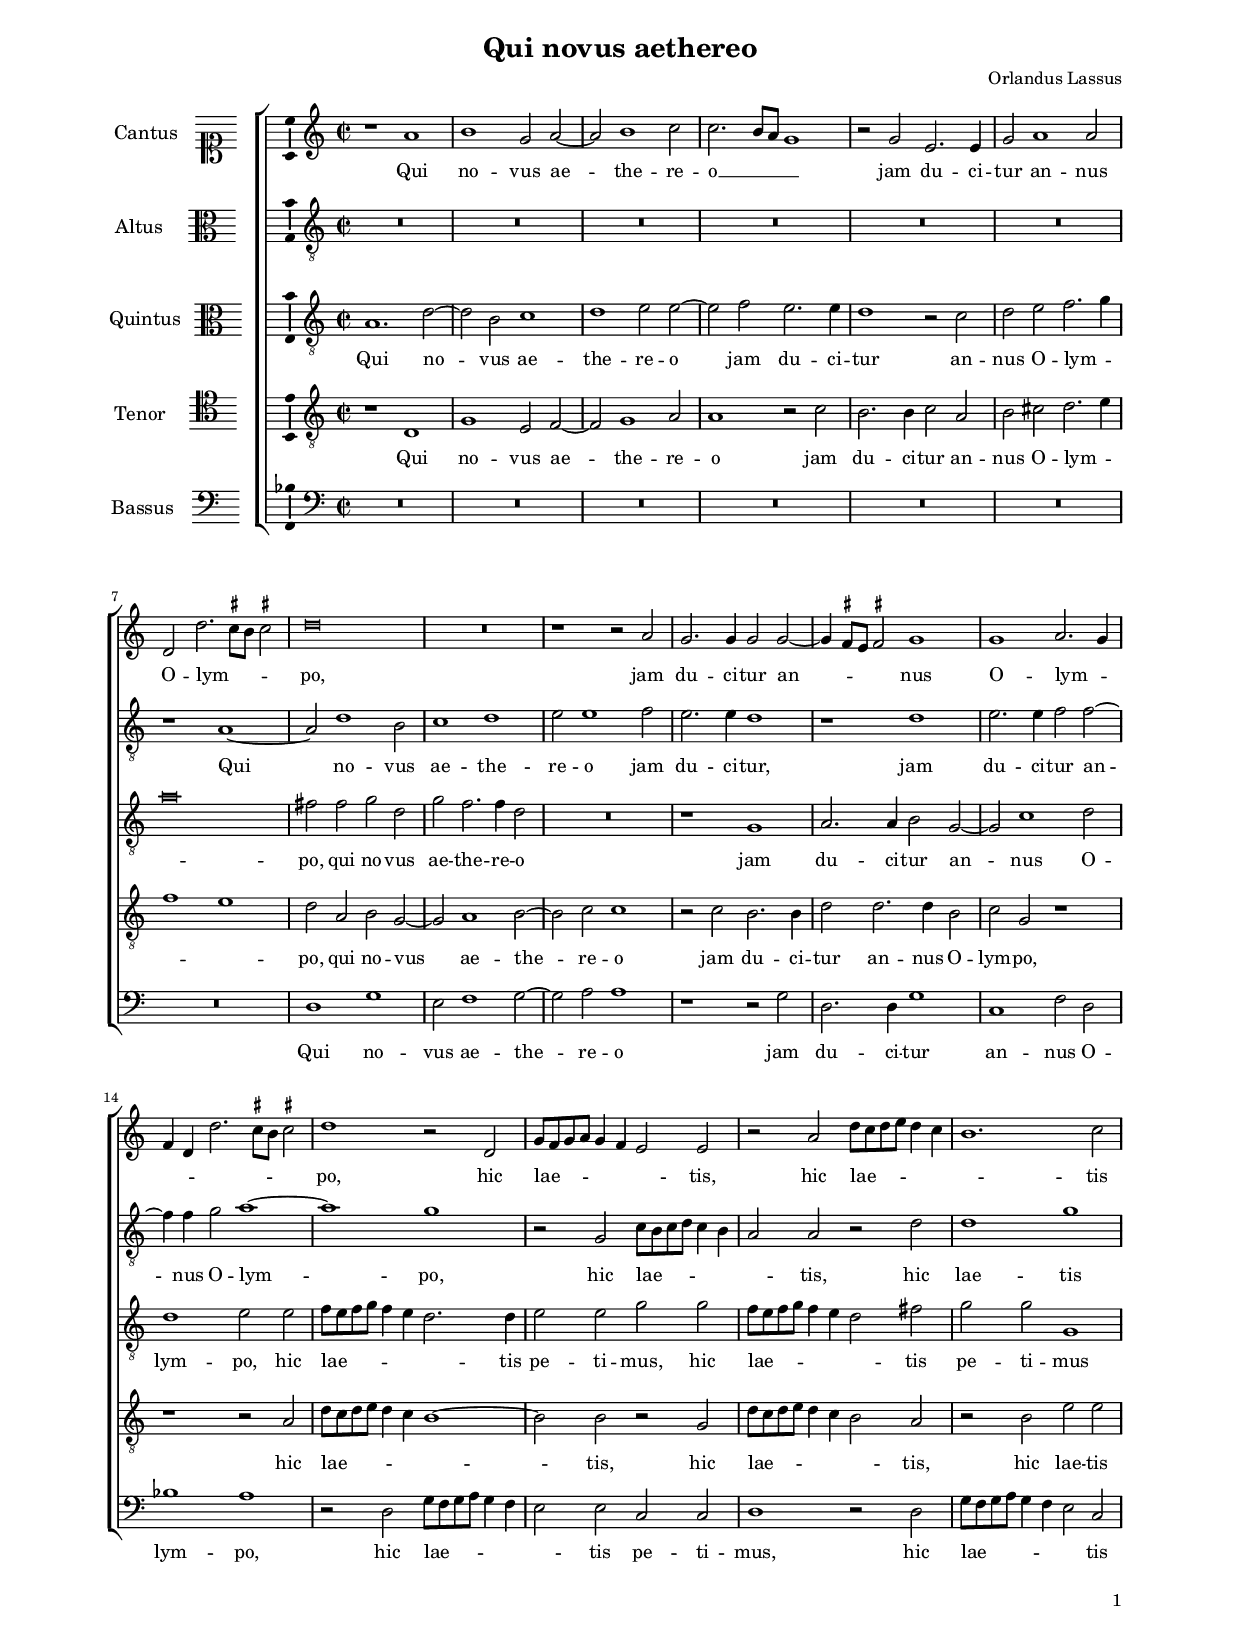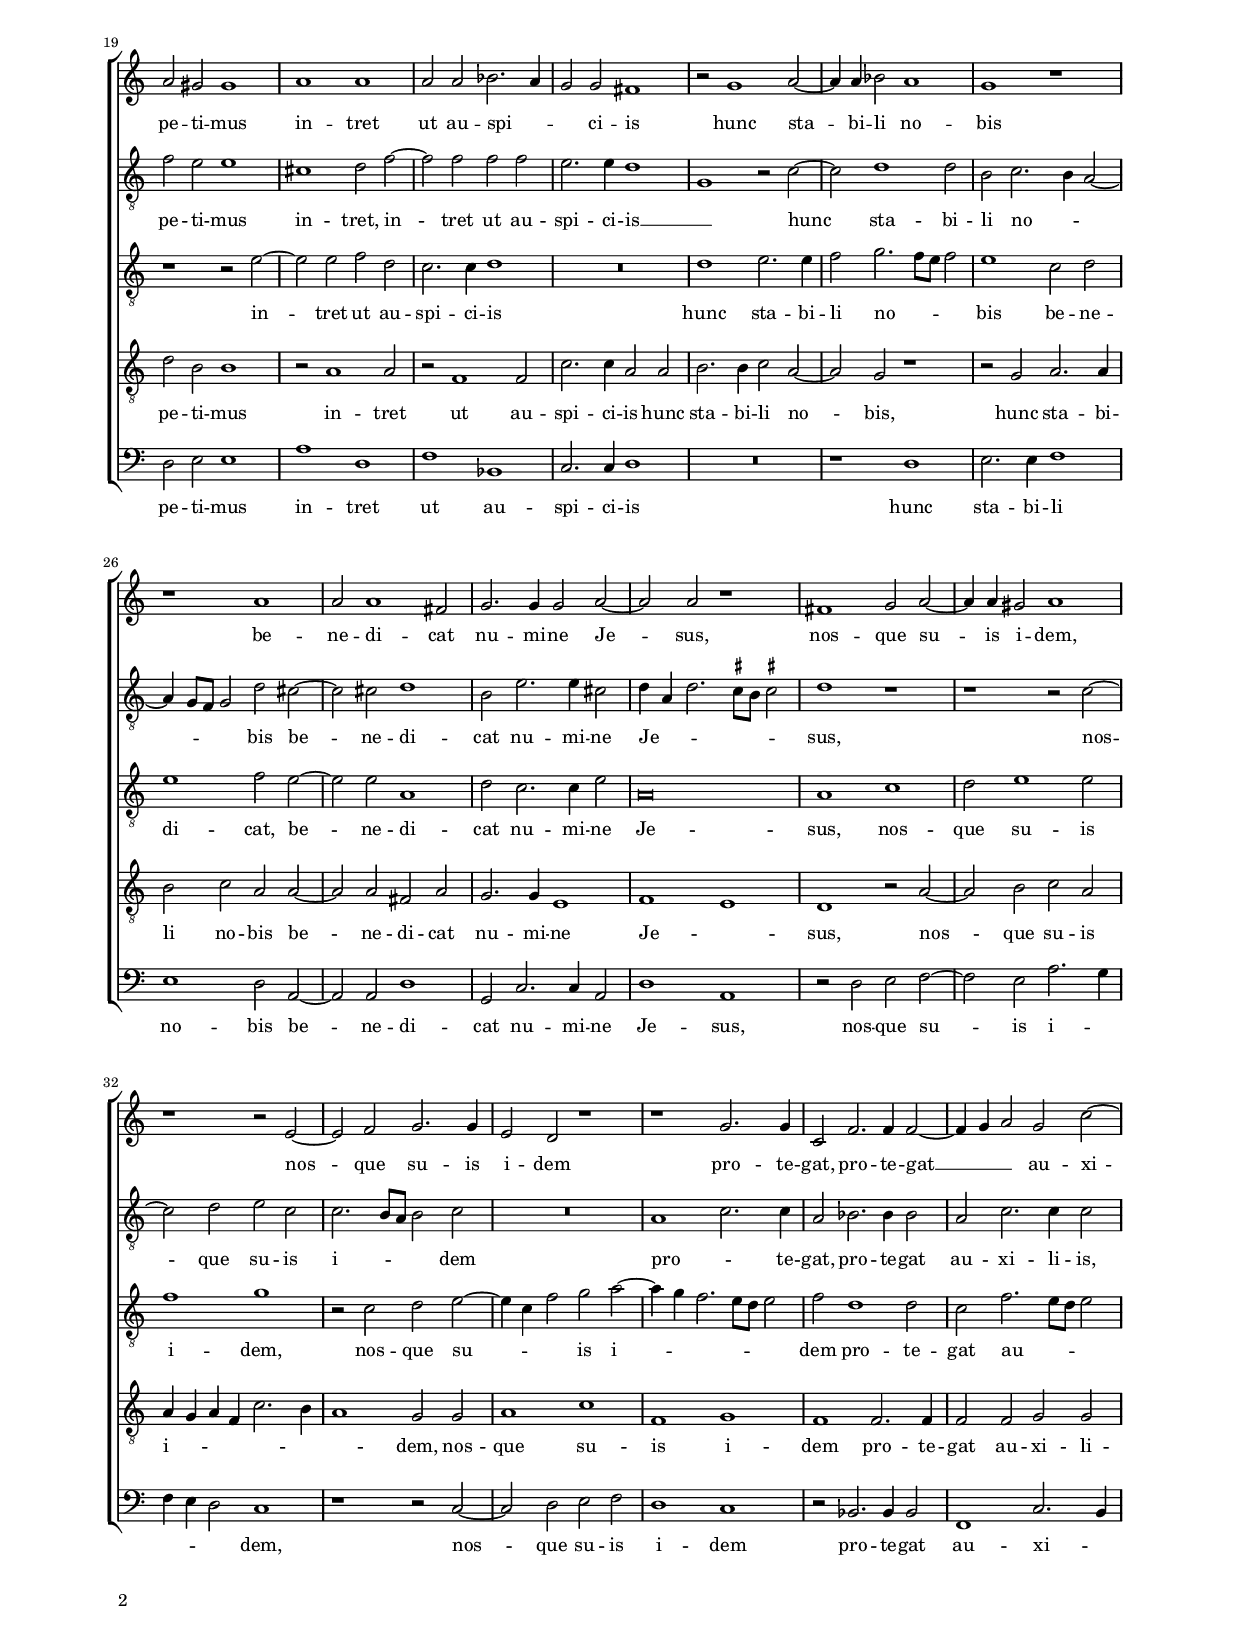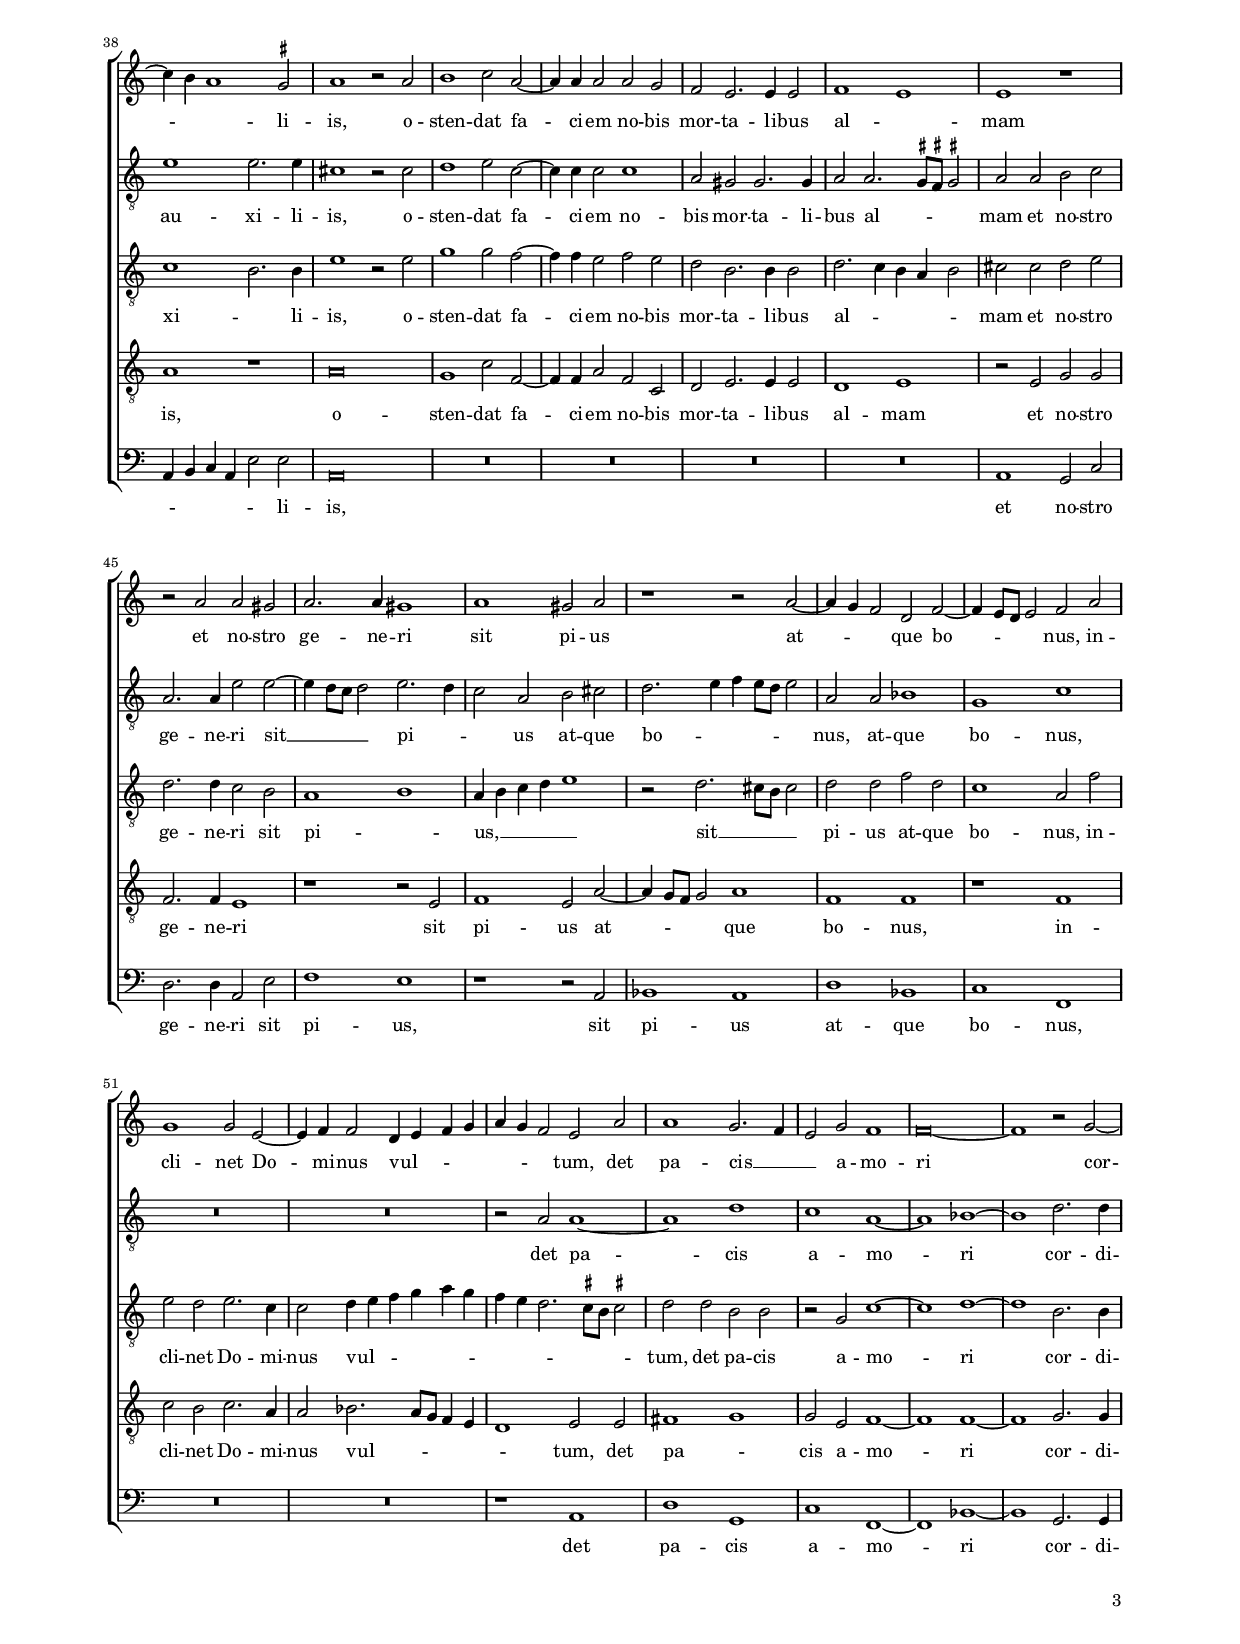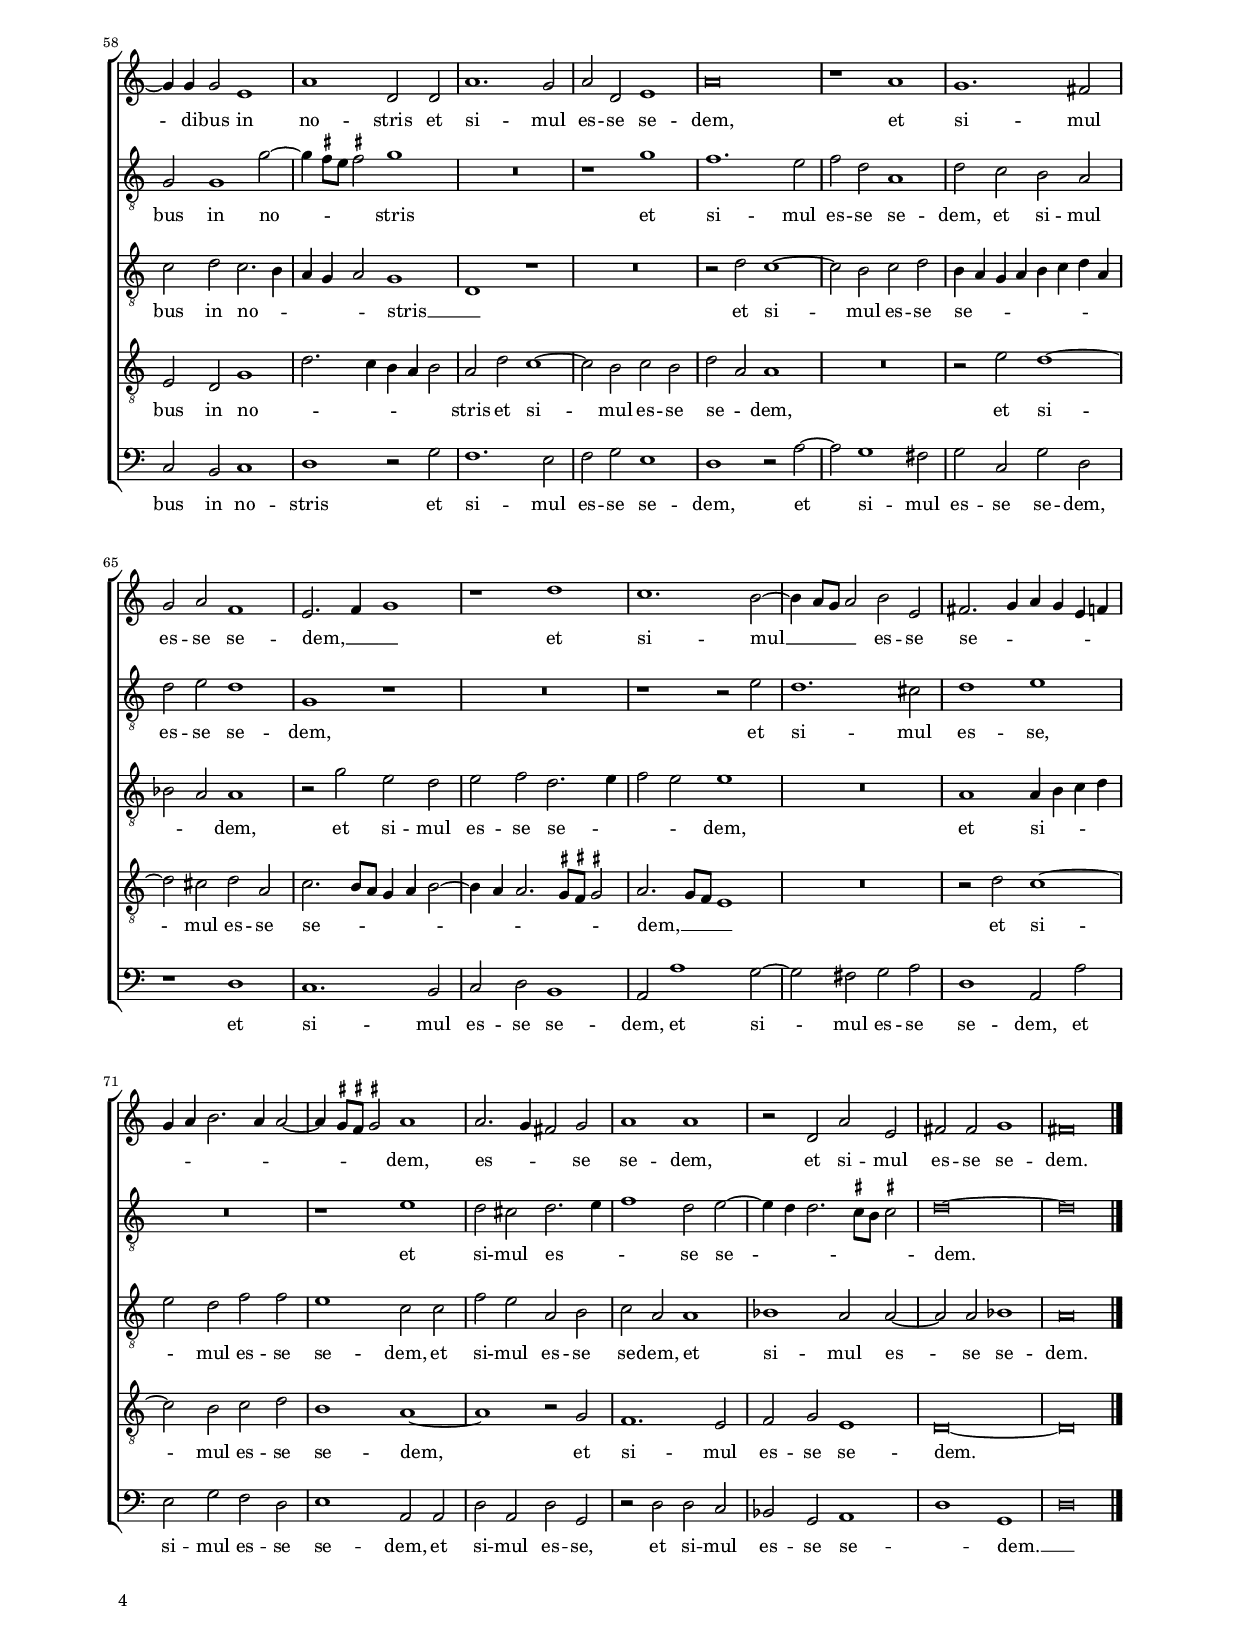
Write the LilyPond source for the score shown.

\header
{
  title="Qui novus aethereo"
  composer="Orlandus Lassus"
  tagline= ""
}

\version "2.24.0"
\include "deutsch.ly"
#(set-global-staff-size 15)
% #(set-default-paper-size "letter")
#(ly:set-option 'point-and-click #f)


\paper
	{
	top-margin = 1.8 \cm
	bottom-margin = 1.2 \cm
	left-margin = 2 \cm
	right-margin = 2 \cm
	ragged-bottom = ##f
	ragged-last-bottom = ##f
	print-page-number = ##f
	system-system-spacing = #'((basic-distance . 16) (minimum-distance . 14) (padding . 5) (strechability . 150))
	oddFooterMarkup=\markup   \fill-line { "" \fromproperty #'page:page-number-string }
	evenFooterMarkup=\markup  \fill-line { \fromproperty #'page:page-number-string "" }
	last-bottom-spacing = #'((basic-distance . 12) (minimum-distance . 7) (padding . 4))
	markup-system-spacing.basic-distance = #12
%	systems-per-page = 3
%	page-count = 4
%	min-systems-per-page = 3
%	print-all-headers = ##t
%	print-first-page-number = ##t
%	first-page-number = 1
	}

	
global = {
	\key c \major
	\time 2/2 \set Score.measureLength = #(ly:make-moment 2/1)
	\skip 1*2*77 \bar "|."
	}

	ficta = { \once \set suggestAccidentals = ##t }

	forget = #(define-music-function (music) (ly:music?) #{
		\accidentalStyle forget
		$music
		\accidentalStyle default
		#})



incipitcantus = \markup { \score {
	{
	\set Staff.instrumentName = \markup { \fontsize #1 "Cantus" }
	\key c \major
	\clef soprano
	s4 \bar ""
	}
	\layout  {
	raggedright = ##t
	indent = 1.6 \cm
	line-width = 2.4\cm
	\context { \Staff \remove Time_signature_engraver }
	\override Staff.Clef.Y-extent = #'(0 . 0)
	}} \hspace #1 }

      
incipitaltus = \markup { \score {
	{
	\set Staff.instrumentName = \markup { \fontsize #1 "Altus" }
	\key c \major
	\clef alto
	s4 \bar ""
	}
	\layout  {
	raggedright = ##t
	indent = 1.6 \cm
	line-width = 2.4\cm
	\context { \Staff \remove Time_signature_engraver }
	\override Staff.Clef.Y-extent = #'(0 . 0)
	}} \hspace #1 }

	  
incipitquintus = \markup { \score {
	{
	\set Staff.instrumentName = \markup { \fontsize #1 "Quintus" }
	\key c \major
	\clef alto
	s4 \bar ""
	}
	\layout  {
	raggedright = ##t
	indent = 1.6 \cm
	line-width = 2.4\cm
	\context { \Staff \remove Time_signature_engraver }
	\override Staff.Clef.Y-extent = #'(0 . 0)
	}} \hspace #1 }
 

incipittenor = \markup { \score {
	{
	\set Staff.instrumentName = \markup { \fontsize #1 "Tenor" }
	\key c \major
	\clef tenor
	s4 \bar ""
	}
	\layout  {
	raggedright = ##t
	indent = 1.6 \cm
	line-width = 2.4\cm
	\context { \Staff \remove Time_signature_engraver }
	\override Staff.Clef.Y-extent = #'(0 . 0)
	}} \hspace #1 }
	   
      
incipitbassus = \markup { \score {
	{
	\set Staff.instrumentName = \markup { \fontsize #1 "Bassus" }
	\key c \major
	\clef bass
	s4 \bar ""
	}
	\layout  {
	raggedright = ##t
	indent = 1.6 \cm
	line-width = 2.4\cm
	\context { \Staff \remove Time_signature_engraver }
	\override Staff.Clef.Y-extent = #'(0 . 0)
	}} \hspace #1 }


cantus =  \relative c''
	{
	r1 a
	h1 g2 a~
	a2 h1 c2
	c2. h8 a g1
%5
	r2 g e2. e4 |
	g2 a1 a2
	d,2 d'2. \ficta cis8 h \ficta cis!2
	d\breve
	R\breve
%10
	r1 r2 a |
	g2. g4 g2 g~
	g4 \ficta fis8 e \ficta fis!2 g1
	g1 a2. g4
	f4 d d'2. \ficta cis8 h \ficta cis!2
%15
	d1 r2 d, |
	g8 f g a g4 f e2 e
	r2 a d8 c d e d4 c
	h1. c2
	a2 gis gis1
%20
	a1 a |
	a2 a b2. a4
	g2 g fis1
	r2 g1 a2~
	a4 a b2 a1
%25
	g1 r |
	r1 a
	a2 a1 fis2
	g2. g4 g2 a~
	a2 a r1
%30
	fis1 g2 a~ |
	a4 a gis2 a1
	r1 r2 e~
	e2 f g2. g4
	e2 d r1
%35
	r1 g2. g4 |
	c,2 f2. f4 f2~
	f4 g a2 g c~
	c4 h a1 \ficta gis2
	a1 r2 a
%40
	h1 c2 a~ |
	a4 a a2 a g
	f2 e2. e4 e2
	f1 e
	e1 r
%45
	r2 a a gis |
	a2. a4 gis1
	a1 gis2 a
	r1 r2 a~
	a4 g f2 d f~
%50
	f4 e8 d e2 f a |
	g1 g2 e~
	e4 f f2 d4 e f g
	a4 g f2 e a
	a1 g2. f4
%55
	e2 g f1 |
	f\breve~
	f1 r2 g~
	g4 g g2 e1
	a1 d,2 d
%60
	a'1. g2 |
	a2 d, e1
	a\breve
	r1 a
	g1. fis2
%65
	g2 a f1 |
	e2. f4 g1
	r1 d'
	c1. h2~
	h4 a8 g a2 h e,
%70
	fis2. g4 a g e f |
	g4 a h2. a4 a2~
	a4 \ficta gis8 \ficta fis \ficta gis!2 a1
	a2. g4 fis2 g
	a1 a
%75
	r2 d, a' e |
	fis 2 fis g1
	fis\breve |
	}


altus =  \relative c'
	{
	R\breve
	R\breve
	R\breve
	R\breve
%5
	R\breve |
	R\breve
	r1 a~
	a2 d1 h2
	c1 d
%10
	e2 e1 f2 |
	e2. e4 d1
	r1 d
	e2. e4 f2 f~
	f4 f g2 a1~
%15
	a1 g |
	r2 g, c8 h c d c4 h
	a2 a r d
	d1 g
	f2 e e1
%20
	cis1 d2 f~ |
	f2 f f f
	e2. e4 d1 %\ficta es2. \ficta es!4 d1
	g,1 r2 c~
	c2 d1 d2
%25
	h2 c2. h4 a2~ |
	a4 g8 f g2 d' cis~
	cis cis d1
	h2 e2. e4 cis2
	d4 a d2. \ficta cis8 h \ficta cis!2
%30
	d1 r |
	r1 r2 c~
	c2 d e c
	c2. h8 a h2 c
	R\breve
%35
	a1 c2. c4 |
	a2 b2. b4 b2
	a2 c2. c4 c2
	e1 e2. e4
	cis1 r2 cis
%40
	d1 e2 c~ |
	c4 c c2 c1
	a2 gis gis2. gis4
	a2 a2. \ficta gis8 \ficta fis \ficta gis!2
	a2 a h c
%45
	a2. a4 e'2 e~ |
	e4 d8 c d2 e2. d4
	c2 a h cis
	d2. e4 f e8 d e2
	a,2 a b1
%50
	g1 c |
	R\breve
	R\breve
	r2 a a1~
	a1 d
%55
	c1 a~ |
	a1 b~
	b1 d2. d4
	g,2 g1 g'2~
	g4 \ficta fis8 e \ficta fis!2 g1
%60
	R\breve |
	r1 g
	f1. e2
	f2 d a1
	d2 c h a
%65
	d2 e d1 |
	g,1 r
	R\breve
	r1 r2 e'
	d1. cis2
%70
	d1 e |
	R\breve
	r1 e
	d2 cis d2. e4
	f1 d2 e~
%75
	e4 d d2. \ficta cis8 h \ficta cis!2 |
	d\breve~
	d\breve |
	}


quintus =  \relative c'
	{
	a1. d2~
	d2 h c1
	d1 e2 e~
	e2 f e2. e4
%5
	d1 r2 c |
	d2 e f2. g4
	a\breve
	fis2 fis g d
	g2 f2. f4 d2
%10
	R\breve |
	r1 g,
	a2. a4 h2 g~
	g2 c1 d2
	d1 e2 e
%15
	f8 e f g f4 e d2. d4 |
	e2 e g g
	f8 e f g f4 e d2 fis
	g2 g g,1
	r1 r2 e'~
%20
	e2 e f d |
	c2. c4 d1
	R\breve
	d1 e2. e4
	f2 g2. f8 e f2
%25
	e1 c2 d |
	e1 f2 e~
	e2 e a,1
	d2 c2. c4 e2
	a,\breve
%30
	a1 c |
	d2 e1 e2
	f1 g
	r2 c, d e~
	e4 c f2 g a~
%35
	a4 g f2. e8 d e2 |
	f2 d1 d2
	c2 f2. e8 d e2
	c1 h2. h4
	e1 r2 e
%40
	g1 g2 f~ |
	f4 f e2 f e
	d2 h2. h4 h2
	d2. c4 h a h2
	cis2 cis d e
%45
	d2. d4 c2 h |
	a1 h
	a4 h c d e1
	r2 d2. cis8 h cis2
	d2 d f d
%50
	c1 a2 f' |
	e2 d e2. c4
	c2 d4 e f g a g
	f4 e d2. \ficta cis8 h \ficta cis!2
	d2 d h h
%55
	r2 g c1~ |
	c1 d~
	d1 h2. h4
	c2 d c2. h4
	a4 g a2 g1
%60
	d1 r |
	R\breve
	r2 d' c1~
	c2 h c d
	h4 a g a h c d a
%65
	b2 a a1 |
	r2 g' e d
	e2 f d2. e4
	f2 e e1
	R\breve
%70
	a,1 a4 h c d |
	e2 d f f
	e1 c2 c
	f2 e a, h
	c2 a a1
%75
	b1 a2 a~ |
	a2 a b1
	a\breve |
	}


tenor  =  \relative c'
	{
	r1 d,
	g1 e2 f~
	f2 g1 a2
	a1 r2 c
%5
	h2. h4 c2 a |
	h2 cis d2. e4
	f1 e
	d2 a h g~
	g2 a1 h2~
%10
	h2 c c1 |
	r2 c h2. h4
	d2 d2. d4 h2
	c2 g r1
	r1 r2 a
%15
	d8 c d e d4 c h1~ |
	h2 h r g
	d'8 c d e d4 c h2 a
	r2 h e e
	d2 h h1
%20
	r2 a1 a2 |
	r2 f1 f2
	c'2. c4 a2 a
	h2. h4 c2 a~
	a2 g r1
%25
	r2 g a2. a4 |
	h2 c a a~
	a2 a fis a
	g2. g4 e1
	f1 e
%30
	d1 r2 a'~ |
	a2 h c a
	a4 g a f c'2. h4
	a1 g2 g
	a1 c
%35
	f,1 g |
	f1 f2. f4
	f2 f g g
	a1 r
	a\breve
%40
	g1 c2 f,~ |
	f4 f a2 f c
	d2 e2. e4 e2
	d1 e
	r2 e g g
%45
	f2. f4 e1 |
	r1 r2 e
	f1 e2 a~
	a4 g8 f g2 a1
	f1 f
%50
	r1 f |
	c'2 h c2. a4
	a2 b2. a8 g f4 e
	d1 e2 e
	fis1 g
%55
	g2 e f1~ |
	f1 f~
	f1 g2. g4
	e2 d g1
	d'2. c4 h a h2
%60
	a2 d c1~ |
	c2 h c h
	d2 a a1
	R\breve
	r2 e' d1~
%65
	d2 cis d a |
	c2. h8 a g4 a h2~
	h4 a a2. \ficta gis8 \ficta fis \ficta gis!2
	a2. g8 f e1
	R\breve
%70
	r2 d' c1~ |
	c2 h c d
	h1 a~
	a1 r2 g
	f1. e2
%75
	f2 g e1 |
	d\breve~
	d\breve |
	}


bassus  =  \relative c
	{
	R\breve
	R\breve
	R\breve
	R\breve
%5
	R\breve |
	R\breve
	R\breve
	d1 g
	e2 f1 g2~
%10
	g2 a a1 |
	r1 r2 g
	d2. d4 g1
	c,1 f2 d
	b'1 a
%15
	r2 d, g8 f g a g4 f |
	e2 e c c
	d1 r2 d
	g8 f g a g4 f e2 c
	d2 e e1
%20
	a1 d, |
	f1 b,
	c2. c4 d1
	R\breve
	r1 d
%25
	e2. e4 f1 |
	e1 d2 a~
	a2 a d1
	g,2 c2. c4 a2
	d1 a
%30
	r2 d e f~ |
	f2 e a2. g4
	f4 e d2 c1
	r1 r2 c~
	c2 d e f
%35
	d1 c |
	r2 b2. b4 b2
	f1 c'2. h4
	a4 h c a e'2 e
	a,\breve
%40
	R\breve |
	R\breve
	R\breve
	R\breve
	a1 g2 c
%45
	d2. d4 a2 e' |
	f1 e
	r1 r2 a,
	b1 a
	d1 b
%50
	c1 f, |
	R\breve
	R\breve
	r1 a
	d1 g,
%55
	c1 f,~ |
	f1 b~
	b1 g2. g4
	c2 h c1
	d1 r2 g
%60
	f1. e2 |
	f2 g e1
	d1 r2 a'~
	a2 g1 fis2
	g2 c, g' d
%65
	r1 d |
	c1. h2
	c2 d h1
	a2 a'1 g2~
	g2 fis g a
%70
	d,1 a2 a' |
	e2 g f d
	e1 a,2 a
	d2 a d g,
	r2 d' d c
%75
	b2 g a1 |
	d1 g,
	d'\breve |
	}


lyricscantus = \lyricmode {
	Qui no -- vus ae -- the -- re -- o __ _ _ _
	jam du -- ci -- tur an -- nus O -- lym -- _ _ _ po,
	jam du -- ci -- tur an -- _ _ _ nus O -- lym -- _ _ _ _ _ _ _ po,
	hic lae -- _ _ _ _ _ _ tis,
	hic lae -- _ _ _ _ _ _ tis
	pe -- ti -- mus in -- tret ut au -- spi -- _ _ ci -- is
	hunc sta -- bi -- li no -- bis be -- ne -- di -- cat nu -- mi -- ne Je -- sus,
	nos -- que su -- is i -- dem,
	nos -- que su -- is i -- dem
	pro -- te -- gat,
	pro -- te -- gat __ _ _
	au -- xi -- _ _ li -- is,
	o -- sten -- dat fa -- ci -- em no -- bis mor -- ta -- li -- bus al -- _ mam
	et no -- stro ge -- ne -- ri sit pi -- us at -- _ _ que bo -- _ _ _ nus,
	in -- cli -- net Do -- mi -- nus vul -- _ _ _ _ _ _ tum,
	det pa -- cis __ _ _ a -- mo -- ri cor -- di -- bus in no -- stris
	et si -- mul es -- se se -- dem,
	et si -- mul es -- se se -- dem, __ _ _
	et si -- mul __ _ _ _ es -- se se -- _ _ _ _ _ _ _ _ _ _ _ _ _ dem,
	es -- _ _ se se -- dem,
	et si -- mul es -- se se -- dem.
	}


lyricsaltus = \lyricmode {
	Qui no -- vus ae -- the -- re -- o
	jam du -- ci -- tur,
	jam du -- ci -- tur an -- nus O -- lym -- po,
	hic lae -- _ _ _ _ _ _ tis,
	hic lae -- tis
	pe -- ti -- mus in -- tret,
	in -- tret ut au -- spi -- ci -- is __ _
	hunc sta -- bi -- li no -- _ _ _ _ _ bis be -- ne -- di -- cat nu -- mi -- ne Je -- _ _ _ _ _ sus,
	nos -- que su -- is i -- _ _ _ dem
	pro -- _ te -- gat,
	pro -- te -- gat
	au -- xi -- li -- is,
	au -- xi -- li -- is,
	o -- sten -- dat fa -- ci -- em no -- bis mor -- ta -- li -- bus al -- _ _ _ mam
	et no -- stro ge -- ne -- ri sit __ _ _ _ pi -- _ _ us at -- que bo -- _ _ _ _ _ nus,
	at -- que bo --  nus,
	det pa -- cis a -- mo -- ri cor -- di -- bus in no -- _ _ _ stris
	et si -- mul es -- se se -- dem,
	et si -- mul es -- se se -- dem,
	et si -- mul es -- se,
	et si -- mul es -- _ _ se se -- _ _ _ _ _ dem.
	}


lyricsquintus = \lyricmode {
	Qui no -- vus ae -- the -- re -- o
	jam du -- ci -- tur an -- nus O -- lym -- _ _ po,
	qui no -- vus ae -- the -- re -- o
	jam du -- ci -- tur an -- nus O -- lym -- po,
	hic lae -- _ _ _ _ _ _ tis pe -- ti -- mus,
	hic lae -- _ _ _ _ _ _ tis pe -- ti -- mus
	in -- tret ut au -- spi -- ci -- is
	hunc sta -- bi -- li no -- _ _ _ bis be -- ne -- di -- cat,
	be -- ne -- di -- cat nu -- mi -- ne Je -- sus,
	nos -- que su -- is i -- dem,
	nos -- que su -- _ _ is i -- _ _ _ _ _ dem
	pro -- te -- gat
	au -- _ _ _ xi -- _ li -- is,
	o -- sten -- dat fa -- ci -- em no -- bis mor -- ta -- li -- bus al -- _ _ _ _ mam
	et no -- stro ge -- ne -- ri sit pi -- _ us, __ _ _ _ _ 
	sit __ _ _ _ pi -- us at -- que bo -- nus,
	in -- cli -- net Do -- mi -- nus vul -- _ _ _ _ _ _ _ _ _ _ _ tum,
	det pa -- cis a -- mo -- ri cor -- di -- bus in no -- _ _ _ _ stris __ _
	et si -- mul es -- se se -- _ _ _ _ _ _ _ _ _ dem,
	et si -- mul es -- se se -- _ _ _ dem,
	et si -- _ _ _ _ mul es -- se se -- dem,
	et si -- mul es -- se se -- dem,
	et si -- mul es -- se se -- dem.
	}


lyricstenor = \lyricmode {
	Qui no -- vus ae -- the -- re -- o
	jam du -- ci -- tur an -- nus O -- lym -- _ _ _ po,
	qui no -- vus ae -- the -- re -- o
	jam du -- ci -- tur an -- nus O -- lym -- po,
	hic lae -- _ _ _ _ _ _ tis,
	hic lae -- _ _ _ _ _ _ tis,
	hic lae -- tis
	pe -- ti -- mus in -- tret ut au -- spi -- ci -- is
	hunc sta -- bi -- li no -- bis,
	hunc sta -- bi -- li no -- bis be -- ne -- di -- cat nu -- mi -- ne Je -- _ sus,
	nos -- que su -- is i -- _ _ _ _ _ _ dem,
	nos -- que su -- is i -- dem
	pro -- te -- gat
	au -- xi -- li -- is,
	o -- sten -- dat fa -- ci -- em no -- bis mor -- ta -- li -- bus al -- mam
	et no -- stro ge -- ne -- ri sit pi -- us at -- _ _ _ que bo -- nus,
	in -- cli -- net Do -- mi -- nus vul -- _ _ _ _ _ tum,
	det pa -- _ cis a -- mo -- ri cor -- di -- bus in no -- _ _ _ _ _ stris
	et si -- mul es -- se se -- _ dem,
	et si -- mul es -- se se -- _ _ _ _ _ _ _ _ _ _ dem, __ _ _ _
	et si -- mul es -- se se -- dem,
	et si -- mul es -- se se -- dem.
	}


lyricsbassus = \lyricmode {
	Qui no -- vus ae -- the -- re -- o
	jam du -- ci -- tur an -- nus O -- lym -- po,
	hic lae -- _ _ _ _ _ _ tis pe -- ti -- mus,
	hic lae -- _ _ _ _ _ _ tis pe -- ti -- mus
	in -- tret ut au -- spi -- ci -- is
	hunc sta -- bi -- li no -- bis be -- ne -- di -- cat nu -- mi -- ne Je -- sus,
	nos -- que su -- is i -- _ _ _ _ dem,
	nos -- que su -- is i -- dem
	pro -- te -- gat au -- xi -- _ _ _ _ _ _ li -- is,
	et no -- stro ge -- ne -- ri sit pi -- us,
	sit pi -- us at -- que bo -- nus,
	det pa -- cis a -- mo -- ri cor -- di -- bus in no -- stris
	et si -- mul es -- se se -- dem,
	et si -- mul es -- se se -- dem,
	et si -- mul es -- se se -- dem,
	et si -- mul es -- se se -- dem,
	et si -- mul es -- se se -- dem,
	et si -- mul es -- se,
	et si -- mul es -- se se -- _ dem. __ _
	}


\score
{  
	\transpose c c {
	\new ChoirStaff \with { \override StaffGrouper.staff-staff-spacing.basic-distance = #12 }
	<<

	\new Staff << \global
	\new Voice="v1" {
		\set Staff.instrumentName=\incipitcantus
%		\set Staff.instrumentName= "S"
		\set Staff.midiInstrument = "reed organ"
		\clef violin
		\cantus }
	\new Lyrics \lyricsto "v1" {\lyricscantus }
	>>


	\new Staff << \global
	\new Voice="v2" {
		\set Staff.instrumentName=\incipitaltus
%		\set Staff.instrumentName= "A"
		\set Staff.midiInstrument = "reed organ"
		\clef "G_8" 
		\altus}
	\new Lyrics \lyricsto "v2" {\lyricsaltus }
	>>


	\new Staff << \global
	\new Voice="v5" {
		\set Staff.instrumentName=\incipitquintus
%		\set Staff.instrumentName= "Q"
		\set Staff.midiInstrument = "reed organ"
		\clef "G_8"
		\quintus}
	\new Lyrics \lyricsto "v5" {\lyricsquintus }
	>>


	\new Staff << \global
	\new Voice="v3" {
		\set Staff.instrumentName=\incipittenor
%		\set Staff.instrumentName= "T"
		\set Staff.midiInstrument = "reed organ"
		\clef "G_8"
		\tenor }
	\new Lyrics \lyricsto "v3" {\lyricstenor }
	>>


	\new Staff << \global
	\new Voice="v4" {
		\set Staff.instrumentName=\incipitbassus
%		\set Staff.instrumentName= "B"
		\set Staff.midiInstrument = "reed organ"
		\clef bass 
		\bassus }
	\new Lyrics \lyricsto "v4" {\lyricsbassus}
	>>

	>>
	} % transpose

	\layout
	{
	indent = 2.5\cm
	\context { \Lyrics \override VerticalAxisGroup.nonstaff-relatedstaff-spacing.padding = #1.4 }
%	\context { \Lyrics \override LyricText.font-size = #1 }
	\context { \Staff \override TimeSignature.break-visibility = #end-of-line-invisible }
	\context { \Staff \consists Ambitus_engraver }
	\context { \Score \override BarNumber.padding = #2 }
	\context { \Voice \override NoteHead.style = #'baroque }
	}

\midi
	{
	\tempo 2 = 90
	}

}


% EOF
